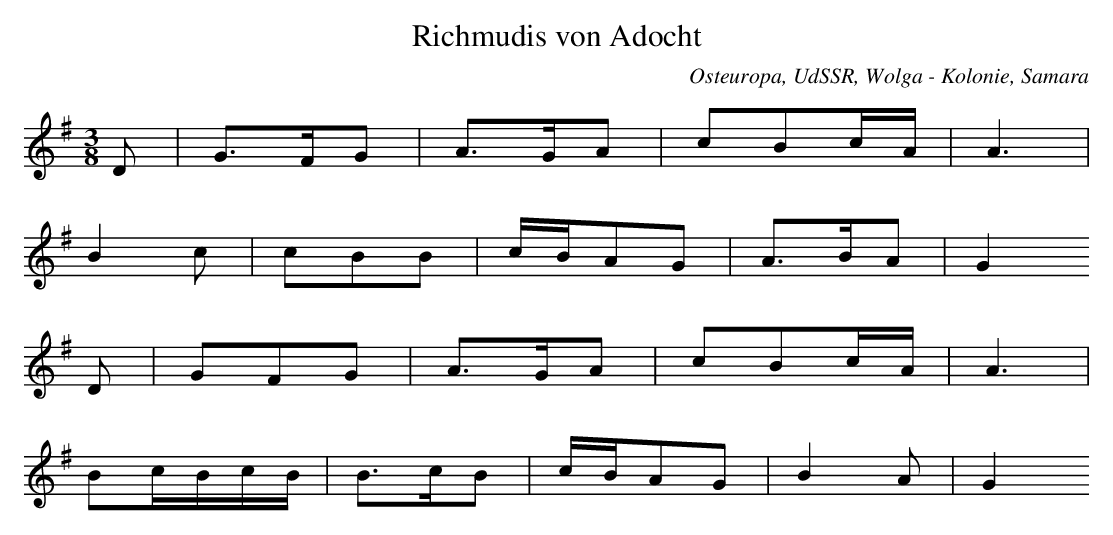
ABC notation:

X:1
T: Richmudis von Adocht
O: Osteuropa, UdSSR, Wolga - Kolonie, Samara
M: 3/8
L: 1/16
K: G
D2 | G3FG2 | A3GA2 | c2B2cA | A6 |
B4c2 | c2B2B2 | cBA2G2 | A3BA2 | G4
D2 | G2F2G2 | A3GA2 | c2B2cA | A6 |
B2cBcB | B3cB2 | cBA2G2 | B4A2 | G4
